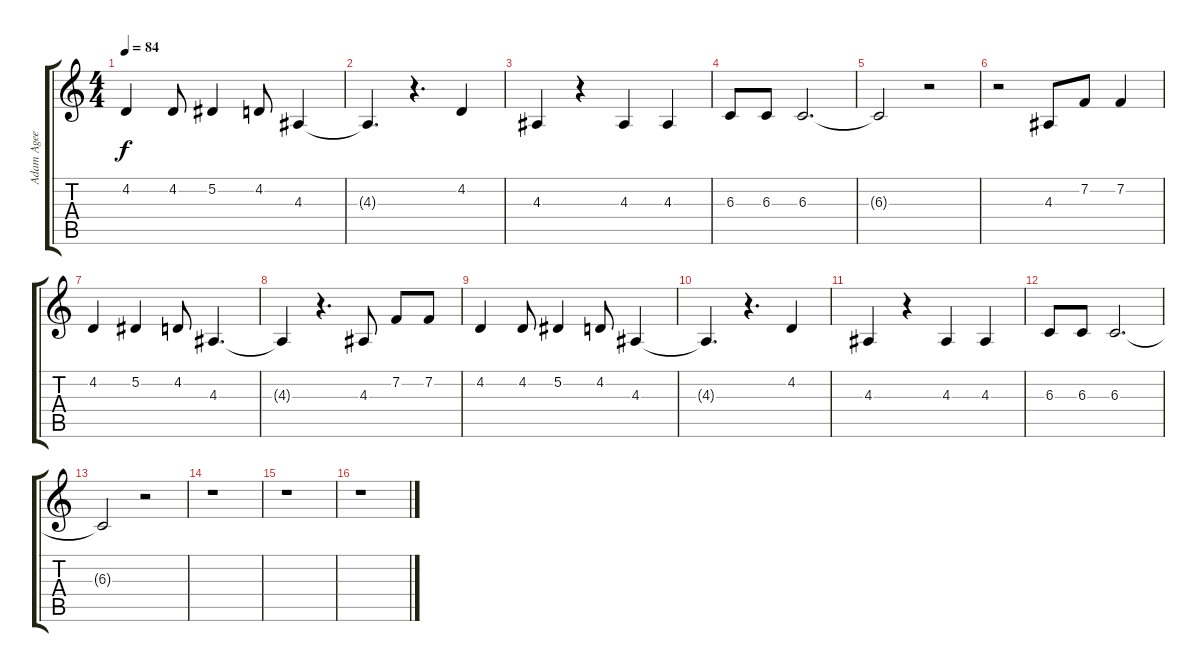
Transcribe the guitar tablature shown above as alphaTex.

\track ("Adam Agee (vocals)" "Adam Agee ") {instrument baritonesax}
\staff {score tabs}
\tuning (Eb4 Bb3 Gb3 Db3 Ab2 Eb2) {hide}
\ts (4 4)
\tempo 84
\clef g2
\ks c
4.2.4{dy f} 4.2.8 5.2.4 4.2.8 4.3.4 |
4.3{t}.4{d} r.4{d} 4.2.4 |
4.3.4 r.4 4.3.4 4.3.4 |
6.3.8 6.3.8 6.3.2{d} |
6.3{t}.2 r.2 |
r.2 4.3.8 7.2.8 7.2.4 |
4.2.4 5.2.4 4.2.8 4.3.4{d} |
4.3{t}.4 r.4{d} 4.3.8 7.2.8 7.2.8 |
4.2.4 4.2.8 5.2.4 4.2.8 4.3.4 |
4.3{t}.4{d} r.4{d} 4.2.4 |
4.3.4 r.4 4.3.4 4.3.4 |
6.3.8 6.3.8 6.3.2{d} |
6.3{t}.2 r.2 |
r.1 |
r.1 |
r.1
